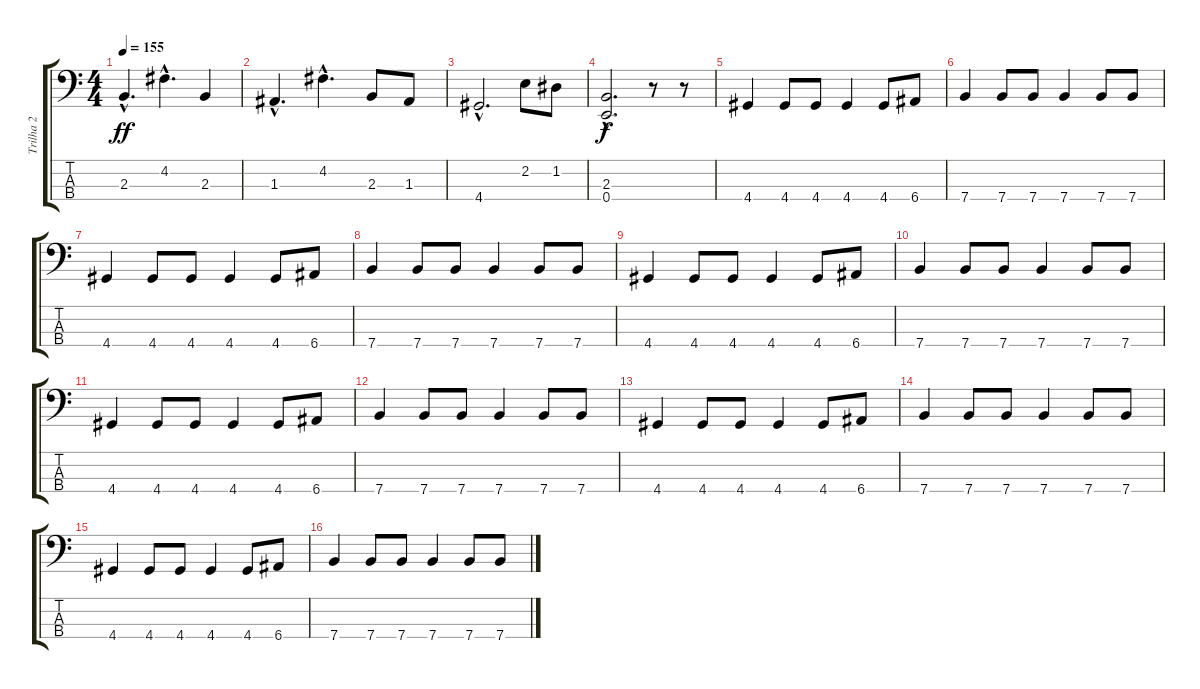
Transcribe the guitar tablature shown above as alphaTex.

\track ("Trilha 2" "Trilha 2") {instrument electricbassfinger}
\staff {score tabs}
\tuning (G2 D2 A1 E1) {hide}
\ts (4 4)
\tempo 155
\clef f4
\ks c
2.3{hac}.4{d dy ff} 4.2{hac}.4{d} 2.3.4 |
1.3{hac}.4{d} 4.2{hac}.4{d} 2.3.8 1.3.8 |
4.4{hac}.2{d} 2.2.8 1.2.8 |
(2.3{hac} 0.4{hac}).2{d dy f} r.8 r.8 |
4.4.4 4.4.8 4.4.8 4.4.4 4.4.8 6.4.8 |
7.4.4 7.4.8 7.4.8 7.4.4 7.4.8 7.4.8 |
4.4.4 4.4.8 4.4.8 4.4.4 4.4.8 6.4.8 |
7.4.4 7.4.8 7.4.8 7.4.4 7.4.8 7.4.8 |
4.4.4 4.4.8 4.4.8 4.4.4 4.4.8 6.4.8 |
7.4.4 7.4.8 7.4.8 7.4.4 7.4.8 7.4.8 |
4.4.4 4.4.8 4.4.8 4.4.4 4.4.8 6.4.8 |
7.4.4 7.4.8 7.4.8 7.4.4 7.4.8 7.4.8 |
4.4.4 4.4.8 4.4.8 4.4.4 4.4.8 6.4.8 |
7.4.4 7.4.8 7.4.8 7.4.4 7.4.8 7.4.8 |
4.4.4 4.4.8 4.4.8 4.4.4 4.4.8 6.4.8 |
7.4.4 7.4.8 7.4.8 7.4.4 7.4.8 7.4.8
